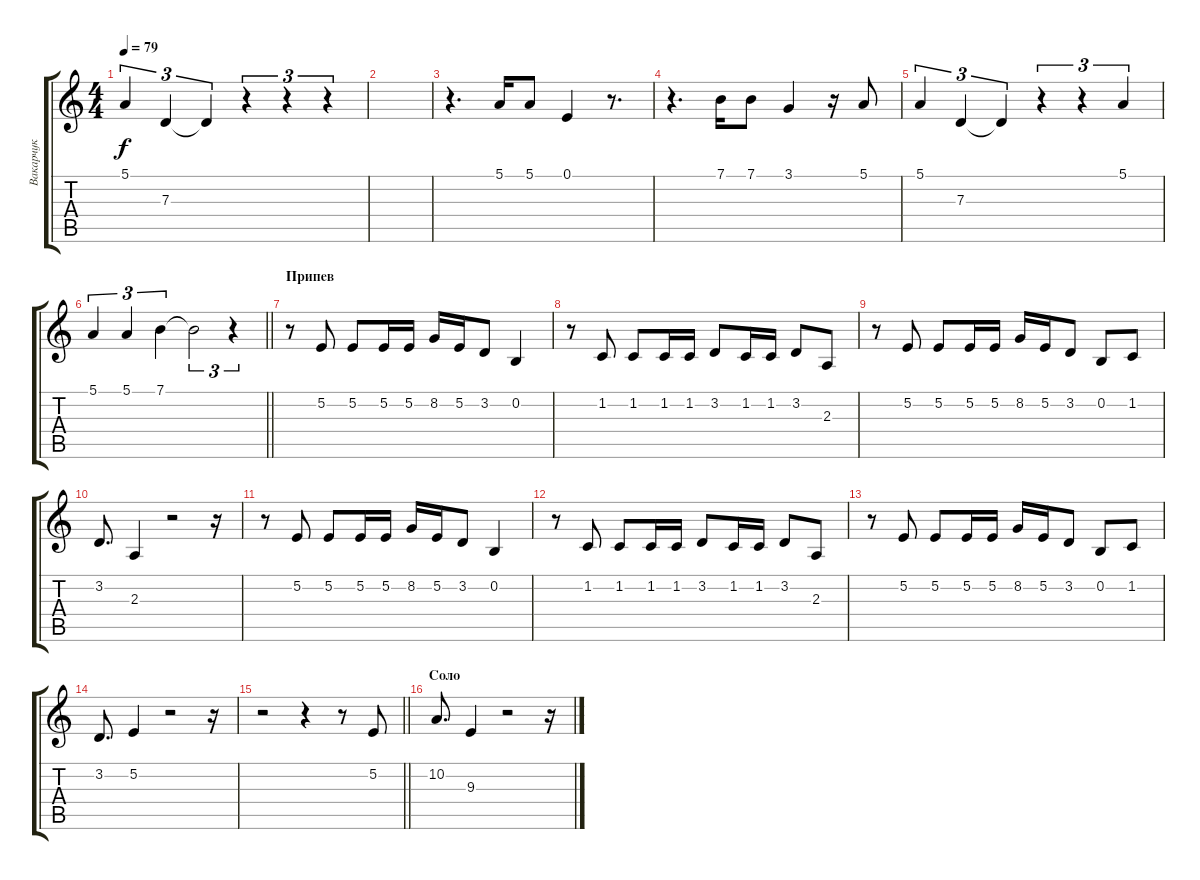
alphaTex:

\track ("Вакарчук" "Вакарчук") {instrument tenorsax}
\staff {score tabs}
\tuning (E4 B3 G3 D3 A2 E2) {hide}
\ts (4 4)
\tempo 79
\clef g2
\ks c
5.1.4{tu (3 2) dy f} 7.3.4{tu (3 2)} 7.3{t}.4{tu (3 2)} r.4{tu (3 2)} r.4{tu (3 2)} r.4{tu (3 2)} |
|
r.4{d} 5.1.16 5.1.8 0.1.4 r.8{d} |
r.4{d} 7.1.16 7.1.8 3.1.4 r.16 5.1.8 |
5.1.4{tu (3 2)} 7.3.4{tu (3 2)} 7.3{t}.4{tu (3 2)} r.4{tu (3 2)} r.4{tu (3 2)} 5.1.4{tu (3 2)} |
\barLineRight lightlight
5.1.4{tu (3 2)} 5.1.4{tu (3 2)} 7.1.4{tu (3 2)} 7.1{t}.2{tu (3 2)} r.4{tu (3 2)} |
\section ("" "Припев")
r.8 5.2.8 5.2.8 5.2.16 5.2.16 8.2.16 5.2.16 3.2.8 0.2.4 |
r.8 1.2.8 1.2.8 1.2.16 1.2.16 3.2.8 1.2.16 1.2.16 3.2.8 2.3.8 |
r.8 5.2.8 5.2.8 5.2.16 5.2.16 8.2.16 5.2.16 3.2.8 0.2.8 1.2.8 |
3.2.8{d} 2.3.4 r.2 r.16 |
r.8 5.2.8 5.2.8 5.2.16 5.2.16 8.2.16 5.2.16 3.2.8 0.2.4 |
r.8 1.2.8 1.2.8 1.2.16 1.2.16 3.2.8 1.2.16 1.2.16 3.2.8 2.3.8 |
r.8 5.2.8 5.2.8 5.2.16 5.2.16 8.2.16 5.2.16 3.2.8 0.2.8 1.2.8 |
3.2.8{d} 5.2.4 r.2 r.16 |
\barLineRight lightlight
r.2 r.4 r.8 5.2.8 |
\section ("" "Соло")
10.2.8{d} 9.3.4 r.2 r.16
